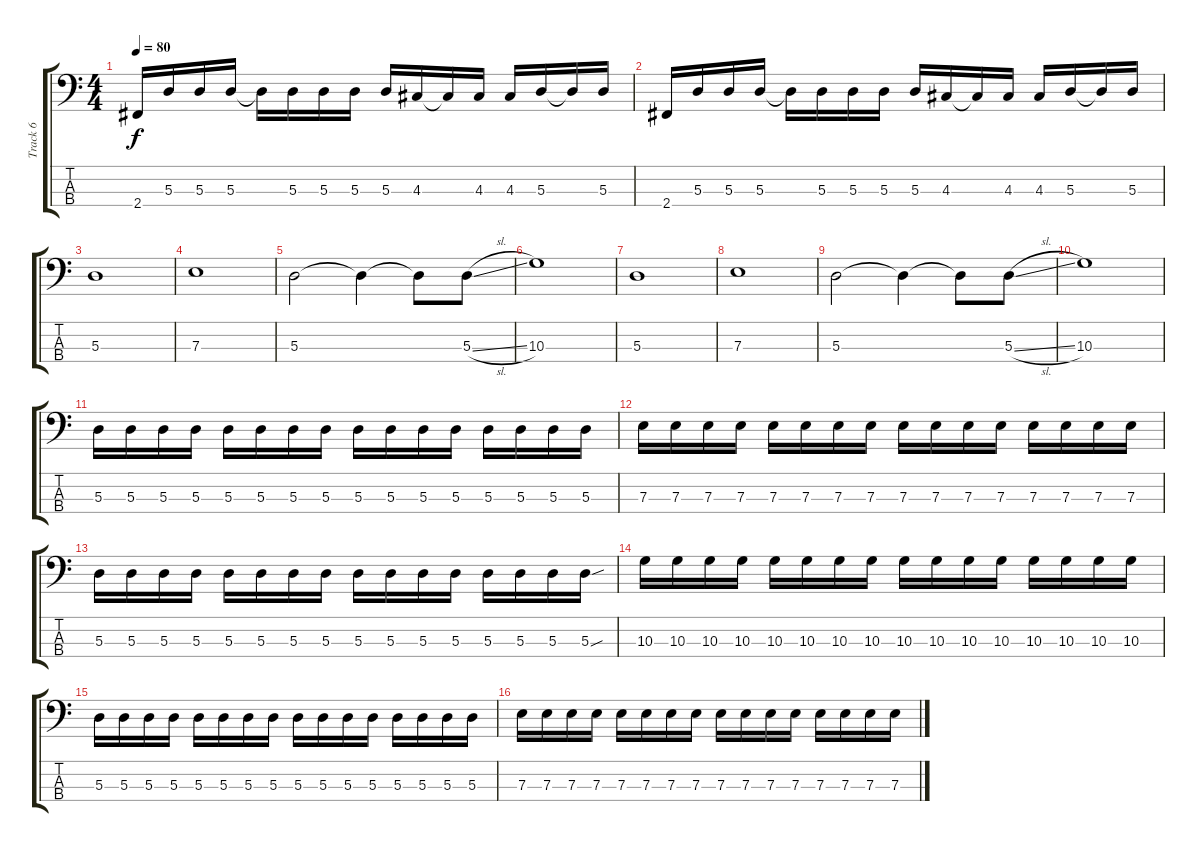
\track ("Track 6" "Track 6") {instrument electricbassfinger}
\staff {score tabs}
\tuning (G2 D2 A1 E1) {hide}
\ts (4 4)
\tempo 80
\clef f4
\ks c
2.4.16{dy f} 5.3.16 5.3.16 5.3.16 5.3{t}.16 5.3.16 5.3.16 5.3.16 5.3.16 4.3.16 4.3{t}.16 4.3.16 4.3.16 5.3.16 5.3{t}.16 5.3.16 |
2.4.16 5.3.16 5.3.16 5.3.16 5.3{t}.16 5.3.16 5.3.16 5.3.16 5.3.16 4.3.16 4.3{t}.16 4.3.16 4.3.16 5.3.16 5.3{t}.16 5.3.16 |
5.3.1 |
7.3.1 |
5.3.2 5.3{t}.4 5.3{t}.8 5.3{sl}.8 |
10.3.1 |
5.3.1 |
7.3.1 |
5.3.2 5.3{t}.4 5.3{t}.8 5.3{sl}.8 |
10.3.1 |
5.3.16 5.3.16 5.3.16 5.3.16 5.3.16 5.3.16 5.3.16 5.3.16 5.3.16 5.3.16 5.3.16 5.3.16 5.3.16 5.3.16 5.3.16 5.3.16 |
7.3.16 7.3.16 7.3.16 7.3.16 7.3.16 7.3.16 7.3.16 7.3.16 7.3.16 7.3.16 7.3.16 7.3.16 7.3.16 7.3.16 7.3.16 7.3.16 |
5.3.16 5.3.16 5.3.16 5.3.16 5.3.16 5.3.16 5.3.16 5.3.16 5.3.16 5.3.16 5.3.16 5.3.16 5.3.16 5.3.16 5.3.16 5.3{sou}.16 |
10.3.16 10.3.16 10.3.16 10.3.16 10.3.16 10.3.16 10.3.16 10.3.16 10.3.16 10.3.16 10.3.16 10.3.16 10.3.16 10.3.16 10.3.16 10.3.16 |
5.3.16 5.3.16 5.3.16 5.3.16 5.3.16 5.3.16 5.3.16 5.3.16 5.3.16 5.3.16 5.3.16 5.3.16 5.3.16 5.3.16 5.3.16 5.3.16 |
7.3.16 7.3.16 7.3.16 7.3.16 7.3.16 7.3.16 7.3.16 7.3.16 7.3.16 7.3.16 7.3.16 7.3.16 7.3.16 7.3.16 7.3.16 7.3.16
